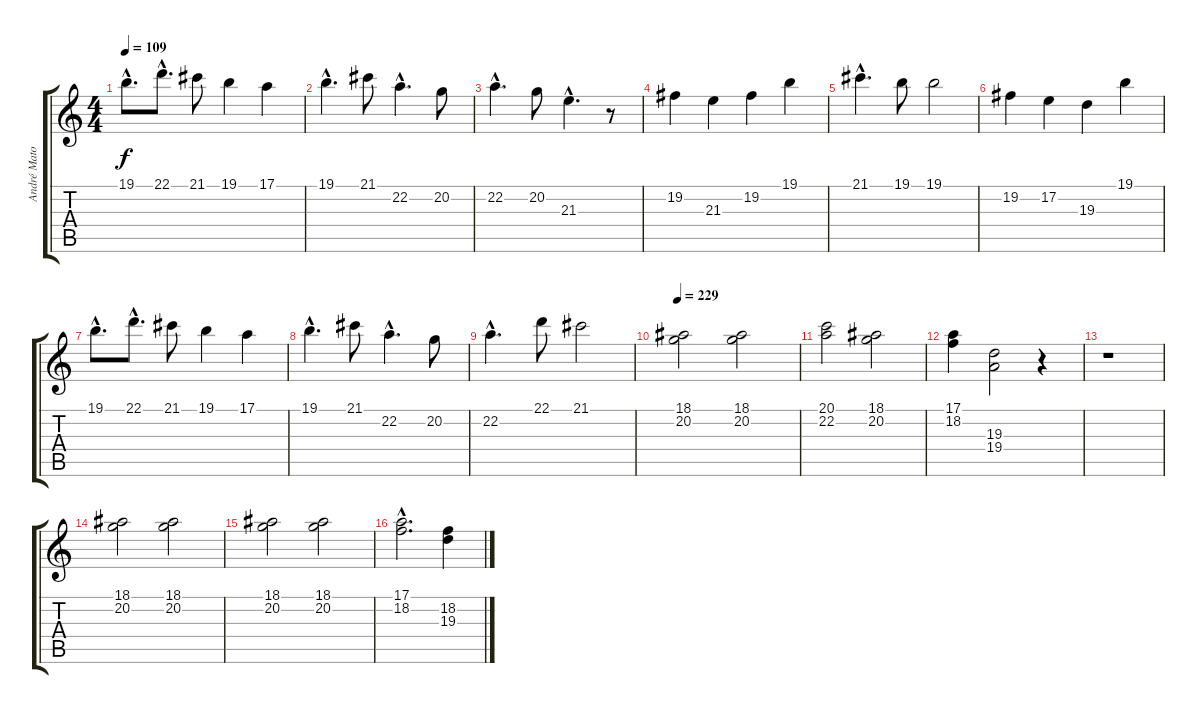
\track ("André Matos (voc)" "André Mato") {instrument stringensemble1}
\staff {score tabs}
\tuning (E4 B3 G3 D3 A2 E2) {hide}
\ts (4 4)
\tempo 109
\clef g2
\ks c
19.1{hac}.8{d dy f} 22.1{hac}.8{d} 21.1.8 19.1.4 17.1.4 |
19.1{hac}.4{d} 21.1.8 22.2{hac}.4{d} 20.2.8 |
22.2{hac}.4{d} 20.2.8 21.3{hac}.4{d} r.8 |
19.2.4 21.3.4 19.2.4 19.1.4 |
21.1{hac}.4{d} 19.1.8 19.1.2 |
19.2.4 17.2.4 19.3.4 19.1.4 |
19.1{hac}.8{d} 22.1{hac}.8{d} 21.1.8 19.1.4 17.1.4 |
19.1{hac}.4{d} 21.1.8 22.2{hac}.4{d} 20.2.8 |
22.2{hac}.4{d} 22.1.8 21.1.2 |
\tempo 229
(18.1 20.2).2 (18.1 20.2).2 |
(20.1 22.2).2 (18.1 20.2).2 |
(17.1 18.2).4 (19.3 19.4).2 r.4 |
r.1 |
(18.1 20.2).2 (18.1 20.2).2 |
(18.1 20.2).2 (18.1 20.2).2 |
(17.1{hac} 18.2{hac}).2{d} (18.2 19.3).4
